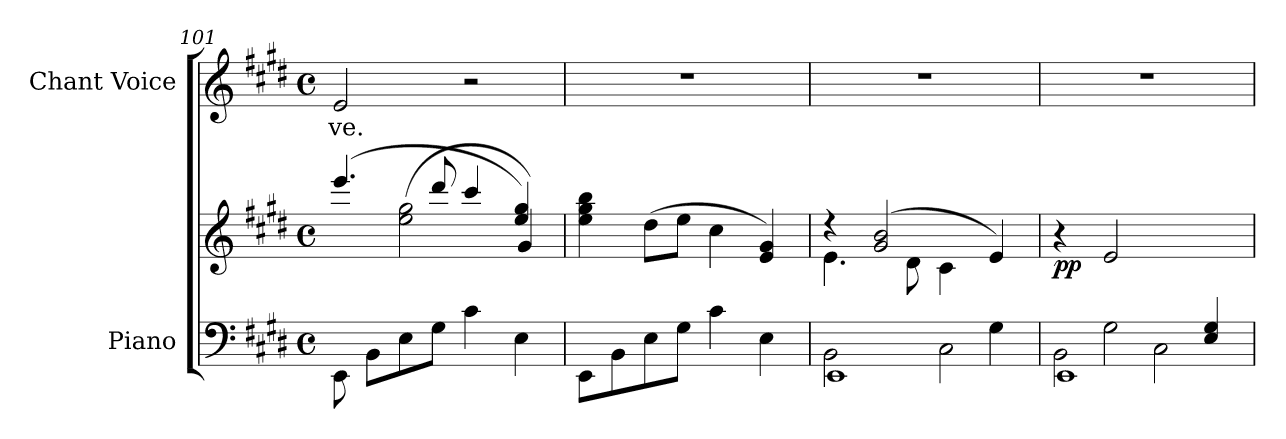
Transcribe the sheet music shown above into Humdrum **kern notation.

**kern	**kern	**dynam	**kern	**text
*part2	*part2	*part2	*part1	*part1
*staff3	*staff2	*staff2/3	*staff1	*staff1
*I"Piano	*	*	*I"Chant Voice	*
*I'Pno	*	*	*	*
*clefF4	*clefG2	*	*clefG2	*
*k[f#c#g#d#]	*k[f#c#g#d#]	*	*k[f#c#g#d#]	*
*M4/4	*M4/4	*	*M4/4	*
*met(c)	*met(c)	*	*met(c)	*
=101	=101	=101	=101	=101
*	*^	*	*	*
!	!	!	!LO:DY:b	!	!LO:LY:b
!	!	!	!LO:DY:n=1:b	!	!
8EE\	(4.eee/	4ryy	pp other-dynamics	2e/	-ve.
8BB\L	.	.	.	.	.
8E\	.	(<2ee\ 2gg#\	.	.	.
8G#\J	8ddd#/	.	.	.	.
4c#\	4ccc#/	.	.	2r	.
4E\	4ee/ 4gg#/)	4g#/)	.	.	.
*	*v	*v	*	*	*
=102	=102	=102	=102	=102
8EE\L	4ee\ 4gg#\ 4bb\	.	1r	.
8BB\	.	.	.	.
8E\	(8dd#\L	.	.	.
8G#\J	8ee\J	.	.	.
4c#\	4cc#\	.	.	.
4E\	4e/ 4g#/)	.	.	.
!!LO:PB:g=z
=103	=103	=103	=103	=103
*^	*^	*	*	*
*	*^	*	*	*	*	*
2.ryy	2BB\	1EE	4r	(<4.e\	.	1r	.
.	.	.	(2g#/ 2b/	.	.	.	.
.	.	.	.	8d#\	.	.	.
.	2C#\	.	.	4c#\	.	.	.
4G#\)	.	.	4e/)	4ryy	.	.	.
=104	=104	=104	=104	=104	=104	=104	=104
*	*	*^	*	*	*	*	*
!	!	!	!	!	!	!LO:DY:b	!	!
*	*	*	*	*v	*v	*	*	*
2.ryy	4ryy	2BB\	1EE	4r	pp	1r	.
.	2G#\	.	.	(2e/	.	.	.
.	.	2C#\	.	.	.	.	.
4E/ 4G#/)	4ryy	.	.	4ryy	.	.	.
*v	*v	*v	*v	*	*	*	*
=	=	=	=	=
*-	*-	*-	*-	*-
